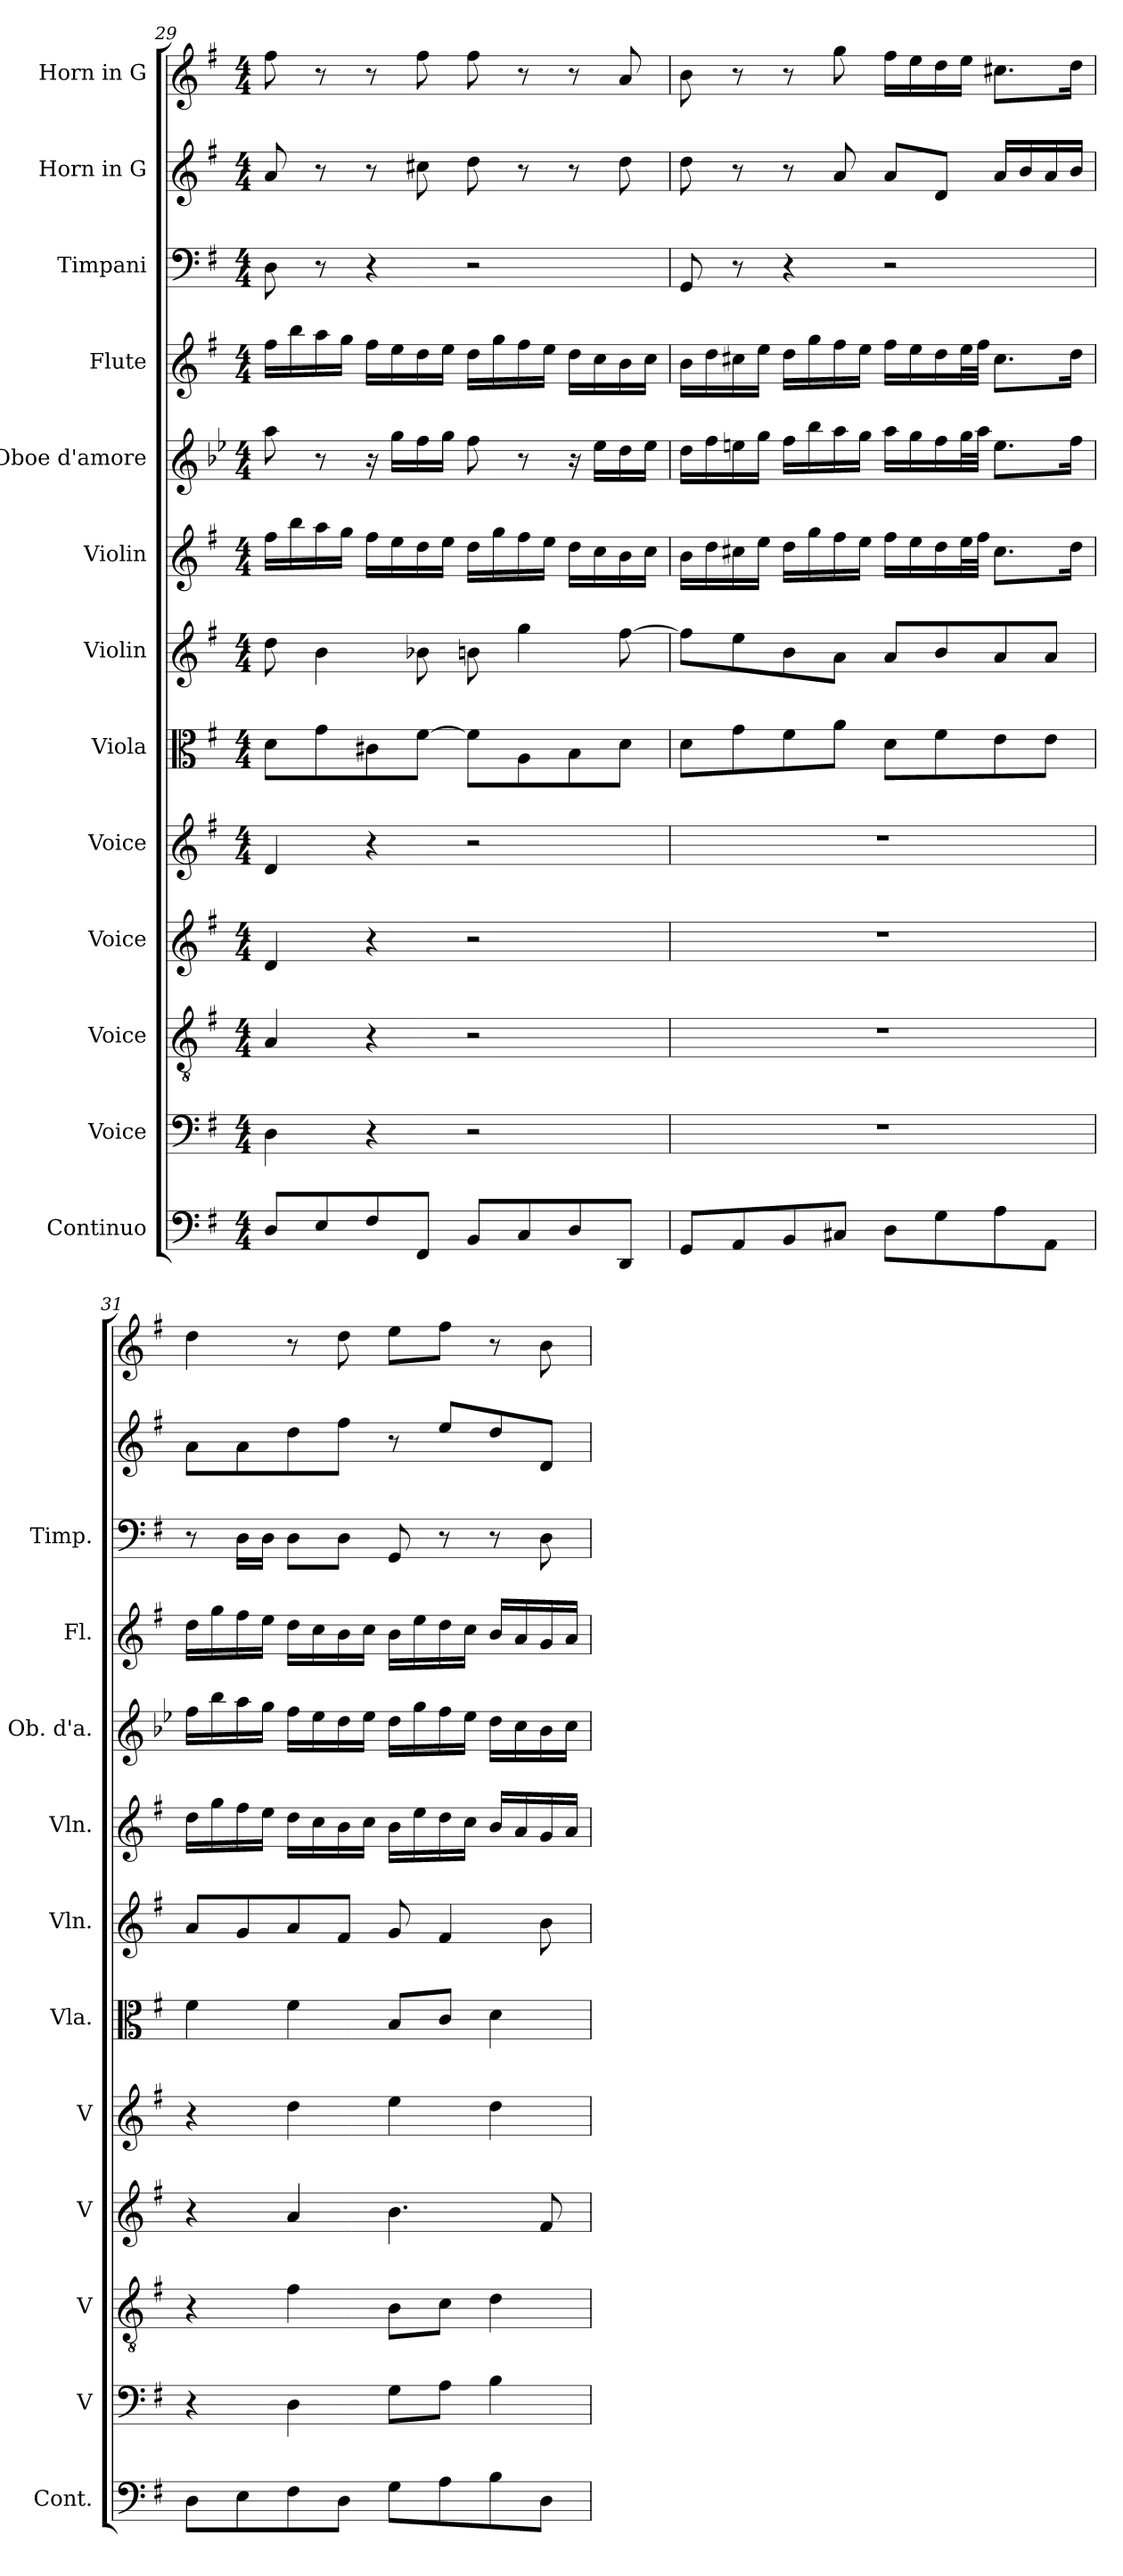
**kern	**kern	**kern	**kern	**kern	**kern	**kern	**kern	**kern	**kern	**kern	**kern	**kern
*part13	*part12	*part11	*part10	*part9	*part8	*part7	*part6	*part5	*part4	*part3	*part2	*part1
*staff13	*staff12	*staff11	*staff10	*staff9	*staff8	*staff7	*staff6	*staff5	*staff4	*staff3	*staff2	*staff1
*I"Continuo	*I"Voice	*I"Voice	*I"Voice	*I"Voice	*I"Viola	*I"Violin	*I"Violin	*I"Oboe d'amore	*I"Flute	*I"Timpani	*I"Horn in G	*I"Horn in G
*I'Cont.	*I'V	*I'V	*I'V	*I'V	*I'Vla.	*I'Vln.	*I'Vln.	*I'Ob. d'a.	*I'Fl.	*I'Timp.	*	*
*clefF4	*clefF4	*clefGv2	*clefG2	*clefG2	*clefC3	*clefG2	*clefG2	*clefG2	*clefG2	*clefF4	*clefG2	*clefG2
*	*	*	*	*	*	*	*	*ITrd2c3	*	*	*	*
*k[f#]	*k[f#]	*k[f#]	*k[f#]	*k[f#]	*k[f#]	*k[f#]	*k[f#]	*k[f#]	*k[f#]	*k[f#]	*k[f#]	*k[f#]
*M4/4	*M4/4	*M4/4	*M4/4	*M4/4	*M4/4	*M4/4	*M4/4	*M4/4	*M4/4	*M4/4	*M4/4	*M4/4
=29	=29	=29	=29	=29	=29	=29	=29	=29	=29	=29	=29	=29
8DL	4D	4A	4d	4d	8dL	8dd	16ff#LL	8ff#	16ff#LL	8D	8a	8ff#
.	.	.	.	.	.	.	16bb	.	16bb	.	.	.
8E	.	.	.	.	8g	4b	16aa	8r	16aa	8r	8r	8r
.	.	.	.	.	.	.	16ggJJ	.	16ggJJ	.	.	.
8F#	4r	4r	4r	4r	8c#X	.	16ff#LL	16r	16ff#LL	4r	8r	8r
.	.	.	.	.	.	.	16ee	16eeLL	16ee	.	.	.
8FF#J	.	.	.	.	[8f#J	8b-X	16dd	16dd	16dd	.	8cc#X	8ff#
.	.	.	.	.	.	.	16eeJJ	16eeJJ	16eeJJ	.	.	.
8BBL	2r	2r	2r	2r	8f#L]	8bn	16ddLL	8dd	16ddLL	2r	8dd	8ff#
.	.	.	.	.	.	.	16gg	.	16gg	.	.	.
8C	.	.	.	.	8A	4gg	16ff#	8r	16ff#	.	8r	8r
.	.	.	.	.	.	.	16eeJJ	.	16eeJJ	.	.	.
8D	.	.	.	.	8B	.	16ddLL	16r	16ddLL	.	8r	8r
.	.	.	.	.	.	.	16cc	16ccLL	16cc	.	.	.
8DDJ	.	.	.	.	8dJ	[8ff#	16b	16b	16b	.	8dd	8a
.	.	.	.	.	.	.	16ccJJ	16ccJJ	16ccJJ	.	.	.
=30	=30	=30	=30	=30	=30	=30	=30	=30	=30	=30	=30	=30
8GGL	1r	1r	1r	1r	8dL	8ff#L]	16bLL	16bLL	16bLL	8GG	8dd	8b
.	.	.	.	.	.	.	16dd	16dd	16dd	.	.	.
8AA	.	.	.	.	8g	8ee	16cc#X	16cc#X	16cc#X	8r	8r	8r
.	.	.	.	.	.	.	16eeJJ	16eeJJ	16eeJJ	.	.	.
8BB	.	.	.	.	8f#	8b	16ddLL	16ddLL	16ddLL	4r	8r	8r
.	.	.	.	.	.	.	16gg	16gg	16gg	.	.	.
8C#XJ	.	.	.	.	8aJ	8aJ	16ff#	16ff#	16ff#	.	8a	8gg
.	.	.	.	.	.	.	16eeJJ	16eeJJ	16eeJJ	.	.	.
8DL	.	.	.	.	8dL	8aL	16ff#LL	16ff#LL	16ff#LL	2r	8aL	16ff#LL
.	.	.	.	.	.	.	16ee	16ee	16ee	.	.	16ee
8G	.	.	.	.	8f#	8b	16dd	16dd	16dd	.	8dJ	16dd
.	.	.	.	.	.	.	32eeL	32eeL	32eeL	.	.	16eeJJ
.	.	.	.	.	.	.	32ff#JJJ	32ff#JJJ	32ff#JJJ	.	.	.
8A	.	.	.	.	8e	8a	8.cc#L	8.cc#L	8.cc#L	.	16aLL	8.cc#XL
.	.	.	.	.	.	.	.	.	.	.	16b	.
8AAJ	.	.	.	.	8eJ	8aJ	.	.	.	.	16a	.
.	.	.	.	.	.	.	16ddJk	16ddJk	16ddJk	.	16bJJ	16ddJk
=31	=31	=31	=31	=31	=31	=31	=31	=31	=31	=31	=31	=31
8DL	4r	4r	4r	4r	4f#	8aL	16ddLL	16ddLL	16ddLL	8r	8aL	4dd
.	.	.	.	.	.	.	16gg	16gg	16gg	.	.	.
8E	.	.	.	.	.	8g	16ff#	16ff#	16ff#	16DLL	8a	.
.	.	.	.	.	.	.	16eeJJ	16eeJJ	16eeJJ	16DJJ	.	.
8F#	4D	4f#	4a	4dd	4f#	8a	16ddLL	16ddLL	16ddLL	8DL	8dd	8r
.	.	.	.	.	.	.	16cc	16cc	16cc	.	.	.
8DJ	.	.	.	.	.	8f#J	16b	16b	16b	8DJ	8ff#J	8dd
.	.	.	.	.	.	.	16ccJJ	16ccJJ	16ccJJ	.	.	.
8GL	8GL	8BL	4.b	4ee	8BL	8g	16bLL	16bLL	16bLL	8GG	8r	8eeL
.	.	.	.	.	.	.	16ee	16ee	16ee	.	.	.
8A	8AJ	8cJ	.	.	8cJ	4f#	16dd	16dd	16dd	8r	8eeL	8ff#J
.	.	.	.	.	.	.	16ccJJ	16ccJJ	16ccJJ	.	.	.
8B	4B	4d	.	4dd	4d	.	16bLL	16bLL	16bLL	8r	8dd	8r
.	.	.	.	.	.	.	16a	16a	16a	.	.	.
8DJ	.	.	8f#	.	.	8b	16g	16g	16g	8D	8dJ	8b
.	.	.	.	.	.	.	16aJJ	16aJJ	16aJJ	.	.	.
=	=	=	=	=	=	=	=	=	=	=	=	=
*-	*-	*-	*-	*-	*-	*-	*-	*-	*-	*-	*-	*-
